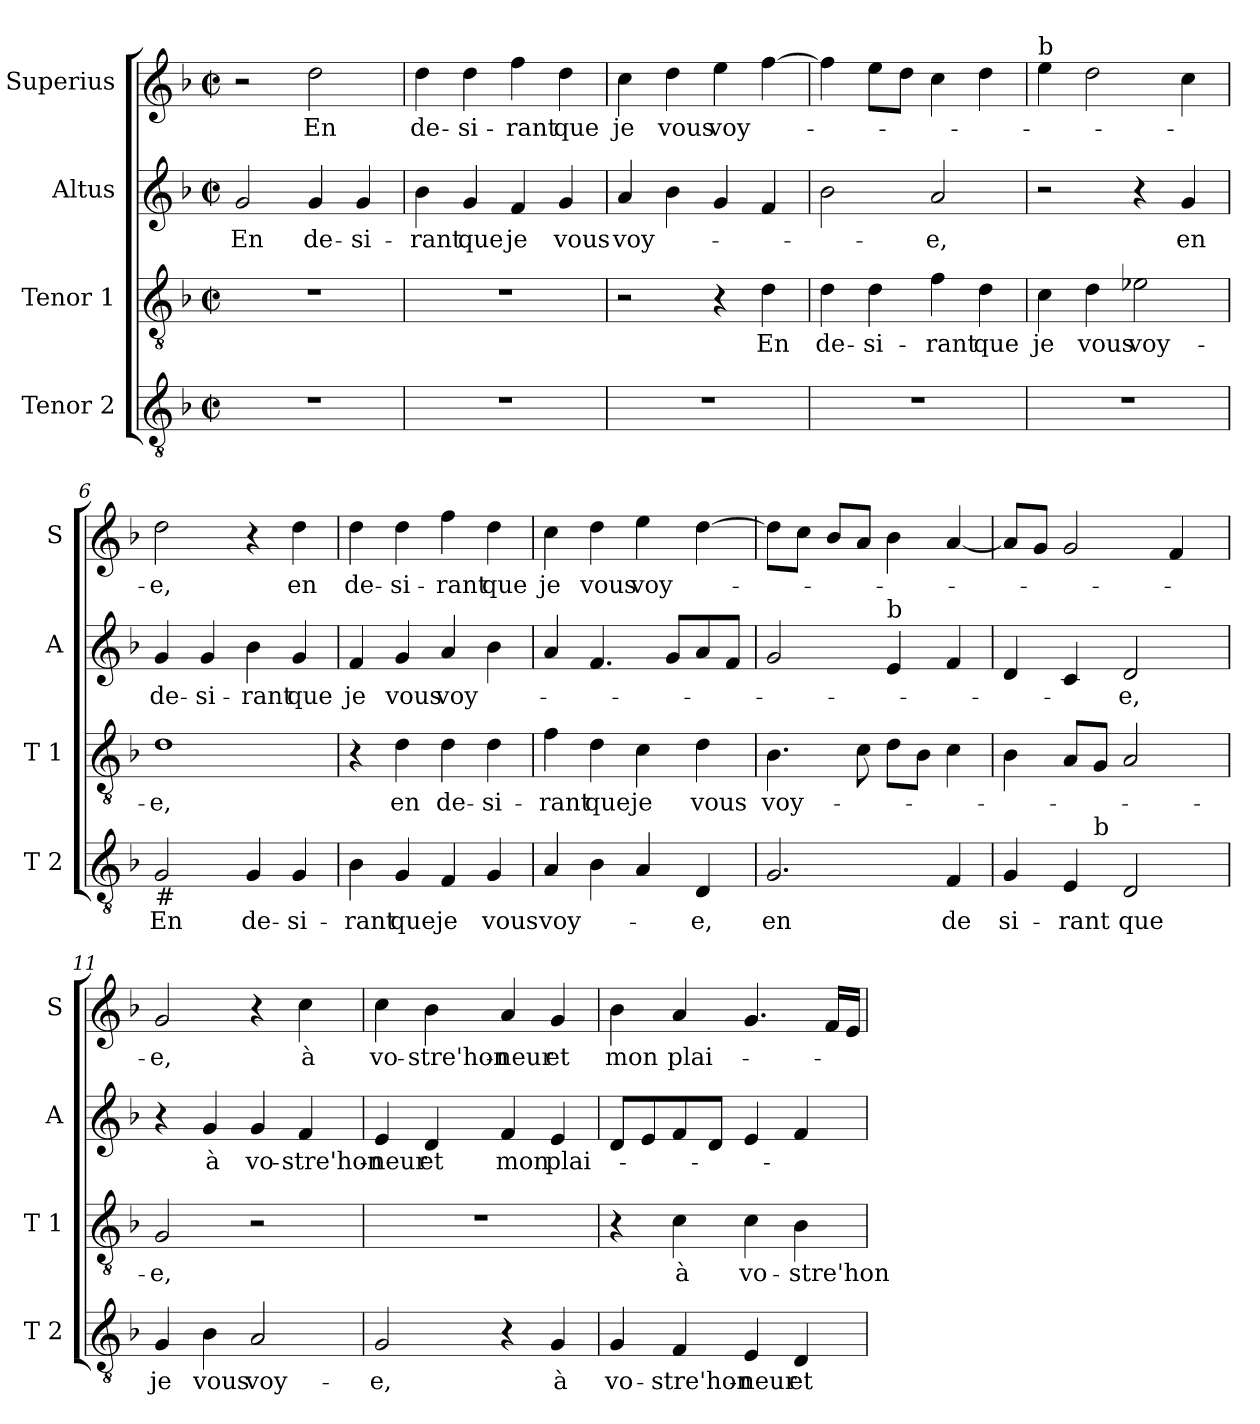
**kern	**text	**kern	**text	**kern	**text	**kern	**text
*part4	*part4	*part3	*part3	*part2	*part2	*part1	*part1
*staff4	*staff4	*staff3	*staff3	*staff2	*staff2	*staff1	*staff1
*I"Tenor 2	*	*I"Tenor 1	*	*I"Altus	*	*I"Superius	*
*I'T 2	*	*I'T 1	*	*I'A	*	*I'S	*
*clefGv2	*	*clefGv2	*	*clefG2	*	*clefG2	*
*k[b-]	*	*k[b-]	*	*k[b-]	*	*k[b-]	*
*F:	*	*F:	*	*F:	*	*F:	*
*M2/2	*	*M2/2	*	*M2/2	*	*M2/2	*
*met(c|)	*	*met(c|)	*	*met(c|)	*	*met(c|)	*
=1	=1	=1	=1	=1	=1	=1	=1
1r	.	1r	.	2g/	En	2r	.
.	.	.	.	4g/	de-	2dd\	En
.	.	.	.	4g/	-si-	.	.
=2	=2	=2	=2	=2	=2	=2	=2
1r	.	1r	.	4b-\	-rant	4dd\	de-
.	.	.	.	4g/	que	4dd\	-si-
.	.	.	.	4f/	je	4ff\	-rant
.	.	.	.	4g/	vous	4dd\	que
=3	=3	=3	=3	=3	=3	=3	=3
1r	.	2r	.	4a/	voy-	4cc\	je
.	.	.	.	4b-\	.	4dd\	vous
.	.	4r	.	4g/	.	4ee\	voy-
.	.	4d\	En	4f/	.	[4ff\	.
=4	=4	=4	=4	=4	=4	=4	=4
1r	.	4d\	de-	2b-\	.	4ff\]	.
.	.	4d\	-si-	.	.	8ee\L	.
.	.	.	.	.	.	8dd\J	.
.	.	4f\	-rant	2a/	-e,	4cc\	.
.	.	4d\	que	.	.	4dd\	.
!!LO:LB:g=z
=5	=5	=5	=5	=5	=5	=5	=5
!	!	!	!	!	!	!LO:TX:a:t=b	!
1r	.	4c\	je	2r	.	4ee\	.
.	.	4d\	vous	.	.	2dd\	.
.	.	2e-X\	voy-	4r	.	.	.
.	.	.	.	4g/	en	4cc\	.
=6	=6	=6	=6	=6	=6	=6	=6
!LO:TX:b:t=#	!	!	!	!	!	!	!
2G/	En	1d	-e,	4g/	de-	2dd\	-e,
.	.	.	.	4g/	-si-	.	.
4G/	de-	.	.	4b-\	-rant	4r	.
4G/	-si-	.	.	4g/	que	4dd\	en
=7	=7	=7	=7	=7	=7	=7	=7
4B-\	-rant	4r	.	4f/	je	4dd\	de-
4G/	que	4d\	en	4g/	vous	4dd\	-si-
4F/	je	4d\	de-	4a/	voy-	4ff\	-rant
4G/	vous	4d\	-si-	4b-\	.	4dd\	que
=8	=8	=8	=8	=8	=8	=8	=8
4A/	voy-	4f\	-rant	4a/	.	4cc\	je
4B-\	.	4d\	que	4.f/	.	4dd\	vous
4A/	.	4c\	je	.	.	4ee\	voy-
.	.	.	.	8g/L	.	.	.
4D/	-e,	4d\	vous	8a/	.	[4dd\	.
.	.	.	.	8f/J	.	.	.
=9	=9	=9	=9	=9	=9	=9	=9
2.G/	en	4.B-\	voy-	2g/	.	8dd\L]	.
.	.	.	.	.	.	8cc\J	.
.	.	.	.	.	.	8b-/L	.
.	.	8c\	.	.	.	8a/J	.
!	!	!	!	!LO:TX:a:t=b	!	!	!
.	.	8d\L	.	4e/	.	4b-\	.
.	.	8B-\J	.	.	.	.	.
4F/	de	4c\	.	4f/	.	[4a/	.
!!LO:LB:g=z
=10	=10	=10	=10	=10	=10	=10	=10
*^	*	*	*	*	*	*	*
4G/	4.ryy	si-	4B-\	.	4d/	.	8a/L]	.
.	.	.	.	.	.	.	8g/J	.
4E/	.	-rant	8A/L	.	4c/	.	2g/	.
!	!LO:TX:a:t=b	!	!	!	!	!	!	!
.	2ryy	.	8G/J	.	.	.	.	.
2D/	.	que	2A/	.	2d/	-e,	.	.
.	.	.	.	.	.	.	4f/	.
.	8ryy	.	.	.	.	.	.	.
*v	*v	*	*	*	*	*	*	*
=11	=11	=11	=11	=11	=11	=11	=11
4G/	je	2G/	-e,	4r	.	2g/	-e,
4B-\	vous	.	.	4g/	à	.	.
2A/	voy-	2r	.	4g/	vo-	4r	.
.	.	.	.	4f/	-stre'hon-	4cc\	à
=12	=12	=12	=12	=12	=12	=12	=12
2G/	-e,	1r	.	4e/	-neur	4cc\	vo-
.	.	.	.	4d/	et	4b-\	-stre'hon-
4r	.	.	.	4f/	mon	4a/	-neur
4G/	à	.	.	4e/	plai-	4g/	et
=13	=13	=13	=13	=13	=13	=13	=13
4G/	vo-	4r	.	8d/L	.	4b-\	mon
.	.	.	.	8e/	.	.	.
4F/	-stre'hon-	4c\	à	8f/	.	4a/	plai-
.	.	.	.	8d/J	.	.	.
4E/	-neur	4c\	vo-	4e/	.	4.g/	.
4D/	et	4B-\	-stre'hon-	4f/	.	.	.
.	.	.	.	.	.	16f/LL	.
.	.	.	.	.	.	16e/JJ	.
=	=	=	=	=	=	=	=
*-	*-	*-	*-	*-	*-	*-	*-
